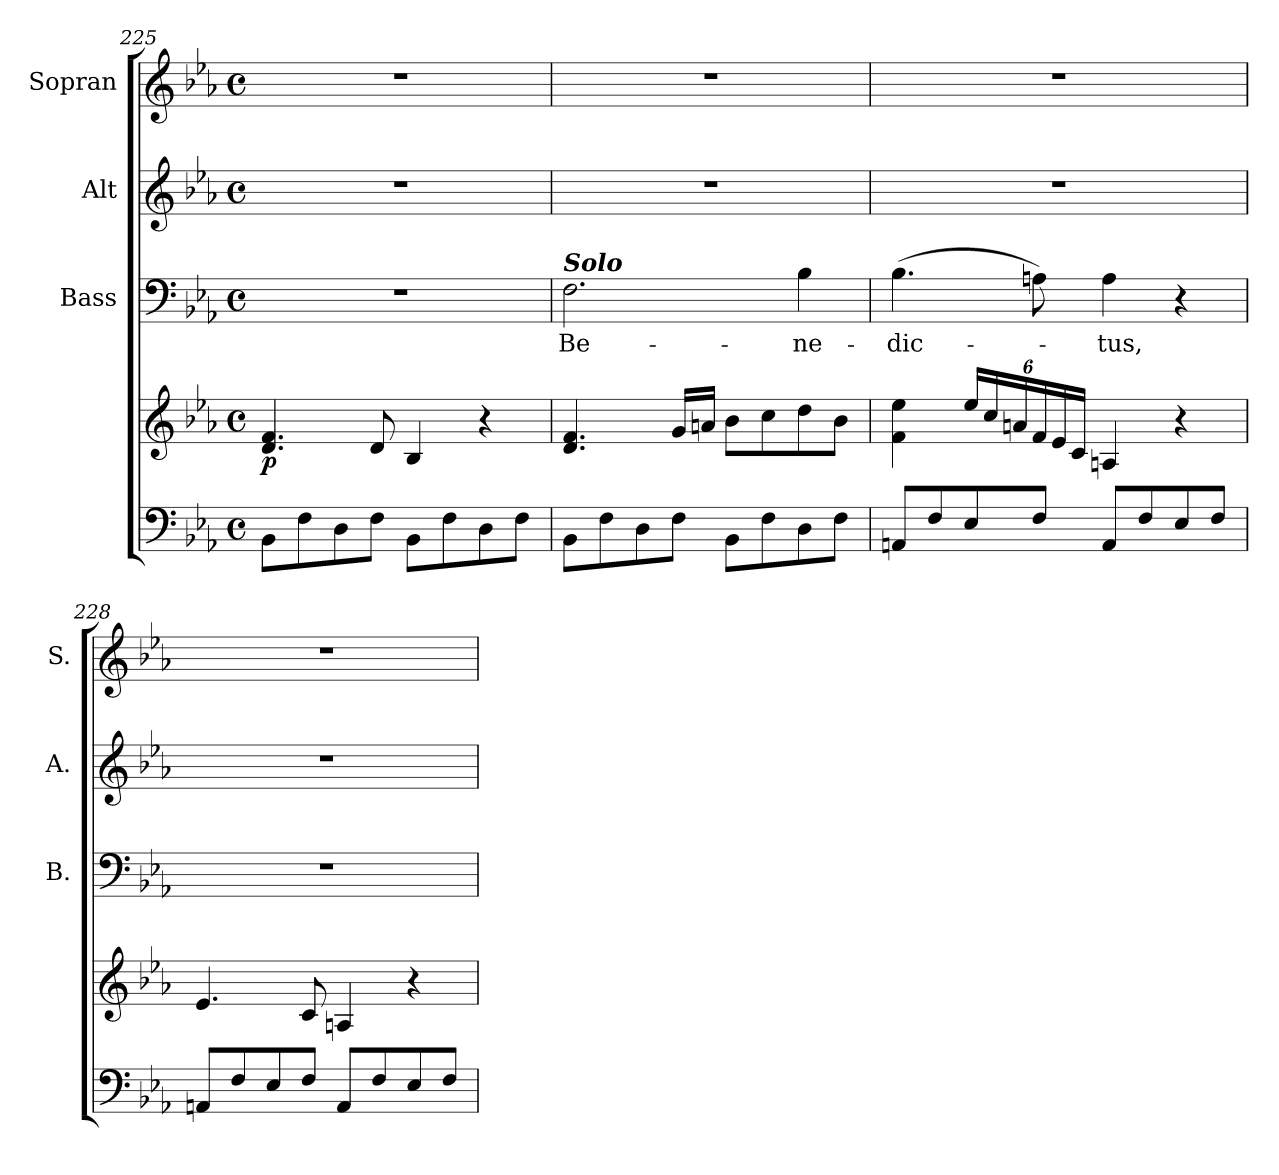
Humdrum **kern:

**kern	**kern	**dynam	**kern	**text	**kern	**kern
*part4	*part4	*part4	*part3	*part3	*part2	*part1
*staff5	*staff4	*staff4/5	*staff3	*staff3	*staff2	*staff1
*	*	*	*I"Bass	*	*I"Alt	*I"Sopran
*	*	*	*I'B.	*	*I'A.	*I'S.
*clefF4	*clefG2	*	*clefF4	*	*clefG2	*clefG2
*k[b-e-a-]	*k[b-e-a-]	*	*k[b-e-a-]	*	*k[b-e-a-]	*k[b-e-a-]
*E-:	*E-:	*	*E-:	*	*E-:	*E-:
*M4/4	*M4/4	*	*M4/4	*	*M4/4	*M4/4
*met(c)	*met(c)	*	*met(c)	*	*met(c)	*met(c)
=225	=225	=225	=225	=225	=225	=225
!	!	!LO:DY:b	!	!	!	!
8BB-\L	4.d/ 4.f/	p	1r	.	1r	1r
8F\	.	.	.	.	.	.
8D\	.	.	.	.	.	.
8F\J	8d/	.	.	.	.	.
8BB-\L	4B-/	.	.	.	.	.
8F\	.	.	.	.	.	.
8D\	4r	.	.	.	.	.
8F\J	.	.	.	.	.	.
!!LO:LB:g=z
=226	=226	=226	=226	=226	=226	=226
!	!	!	!LO:TX:a:Bi:t=Solo	!	!	!
!	!	!	!	!LO:LY:b	!	!
8BB-\L	4.d/ 4.f/	.	2.F\	Be-	1r	1r
8F\	.	.	.	.	.	.
8D\	.	.	.	.	.	.
8F\J	16g/LL	.	.	.	.	.
.	16an/JJ	.	.	.	.	.
8BB-\L	8b-\L	.	.	.	.	.
8F\	8cc\	.	.	.	.	.
!	!	!	!	!LO:LY:b	!	!
8D\	8dd\	.	4B-\	-ne-	.	.
8F\J	8b-\J	.	.	.	.	.
=227	=227	=227	=227	=227	=227	=227
!	!	!	!	!LO:LY:b	!	!
8AAn/L	4f\ 4ee-\	.	(>4.B-\	-dic-	1r	1r
8F/	.	.	.	.	.	.
8E-/	24ee-/LL	.	.	.	.	.
.	24cc/	.	.	.	.	.
.	24an/	.	.	.	.	.
8F/J	24f/	.	8An\)	.	.	.
.	24e-/	.	.	.	.	.
.	24c/JJ	.	.	.	.	.
!	!	!	!	!LO:LY:b	!	!
8AA/L	4An/	.	4A\	-tus,	.	.
8F/	.	.	.	.	.	.
8E-/	4r	.	4r	.	.	.
8F/J	.	.	.	.	.	.
=228	=228	=228	=228	=228	=228	=228
8AAn/L	4.e-/	.	1r	.	1r	1r
8F/	.	.	.	.	.	.
8E-/	.	.	.	.	.	.
8F/J	8c/	.	.	.	.	.
8AA/L	4An/	.	.	.	.	.
8F/	.	.	.	.	.	.
8E-/	4r	.	.	.	.	.
8F/J	.	.	.	.	.	.
=	=	=	=	=	=	=
*-	*-	*-	*-	*-	*-	*-
